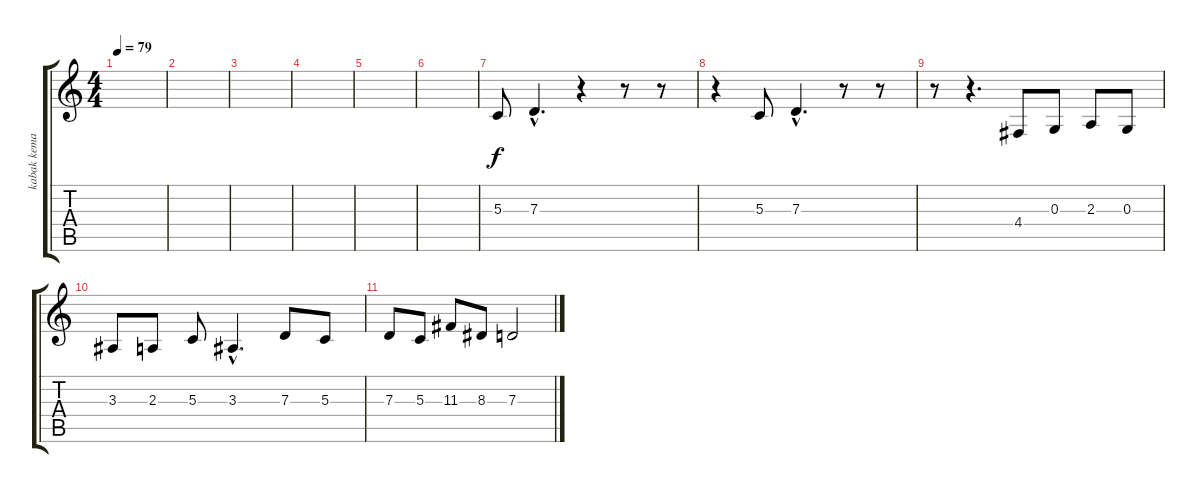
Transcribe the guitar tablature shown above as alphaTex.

\track ("kabak kemane" "kabak kema") {instrument englishhorn}
\staff {score tabs}
\tuning (E4 B3 G3 D3 A2 E2) {hide}
\ts (4 4)
\tempo 79
\clef g2
\ks c
|
|
|
|
|
|
5.3.8 7.3{hac}.4{d} r.4 r.8 r.8 |
r.4 5.3.8 7.3{hac}.4{d} r.8 r.8 |
r.8 r.4{d} 4.4.8 0.3.8 2.3.8 0.3.8 |
3.3.8 2.3.8 5.3.8 3.3{hac}.4{d} 7.3.8 5.3.8 |
7.3.8 5.3.8 11.3.8 8.3.8 7.3.2
